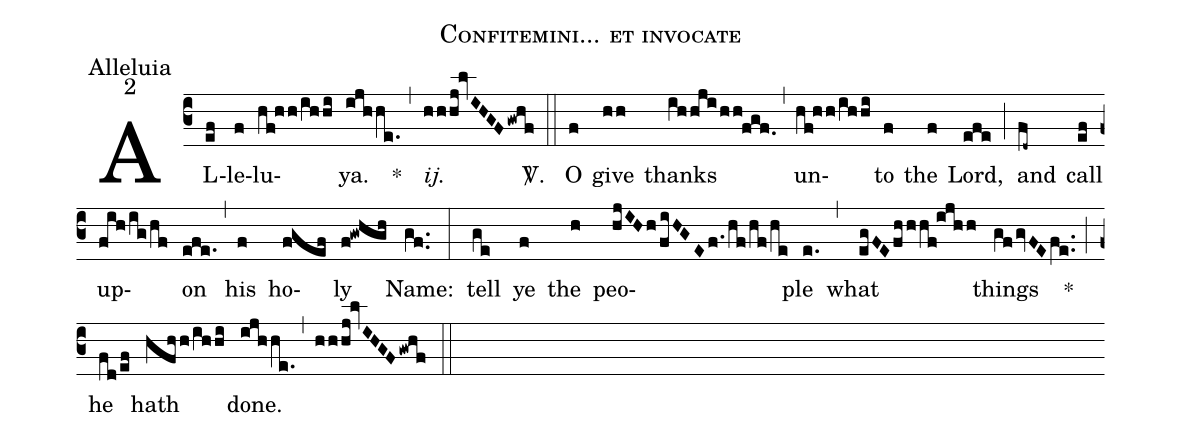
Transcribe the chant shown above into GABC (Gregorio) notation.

name:Confitemini... et invocate;
office-part:Alleluia;
mode:2;
%%
(c3) AL(ef)le(f)lu(hf!hh/ihhi)ya.(ijhhe.) *(,) <i>ij.</i>(hhhj!lvIHGF/gwhf) <sp>V/</sp>.(::) O(f) give(hh) thanks(ihhji/hh!fgf.0) (,) un(hf!hh/ihhi)to(f) the(f) Lord,(efe) (;) and(fd~) call(ef) up(fih/ig/hf)on(efe.) (,) his(f) ho(fgef)ly(f!gwhgh) Name:(gf..) (:) tell(ge) ye(f) the(h) peo(hjIHh/fiHGEf.1/hf/hf/he)ple(e.) (,) what(egFE/fhhhf!ijhh) things(gf/gvFE/fe..) *(;) he(fd/ef) hath(hfhh/ihhi) done.(ijhhe.) (,) (hhhj!lvIHGFgwhf) (::)
